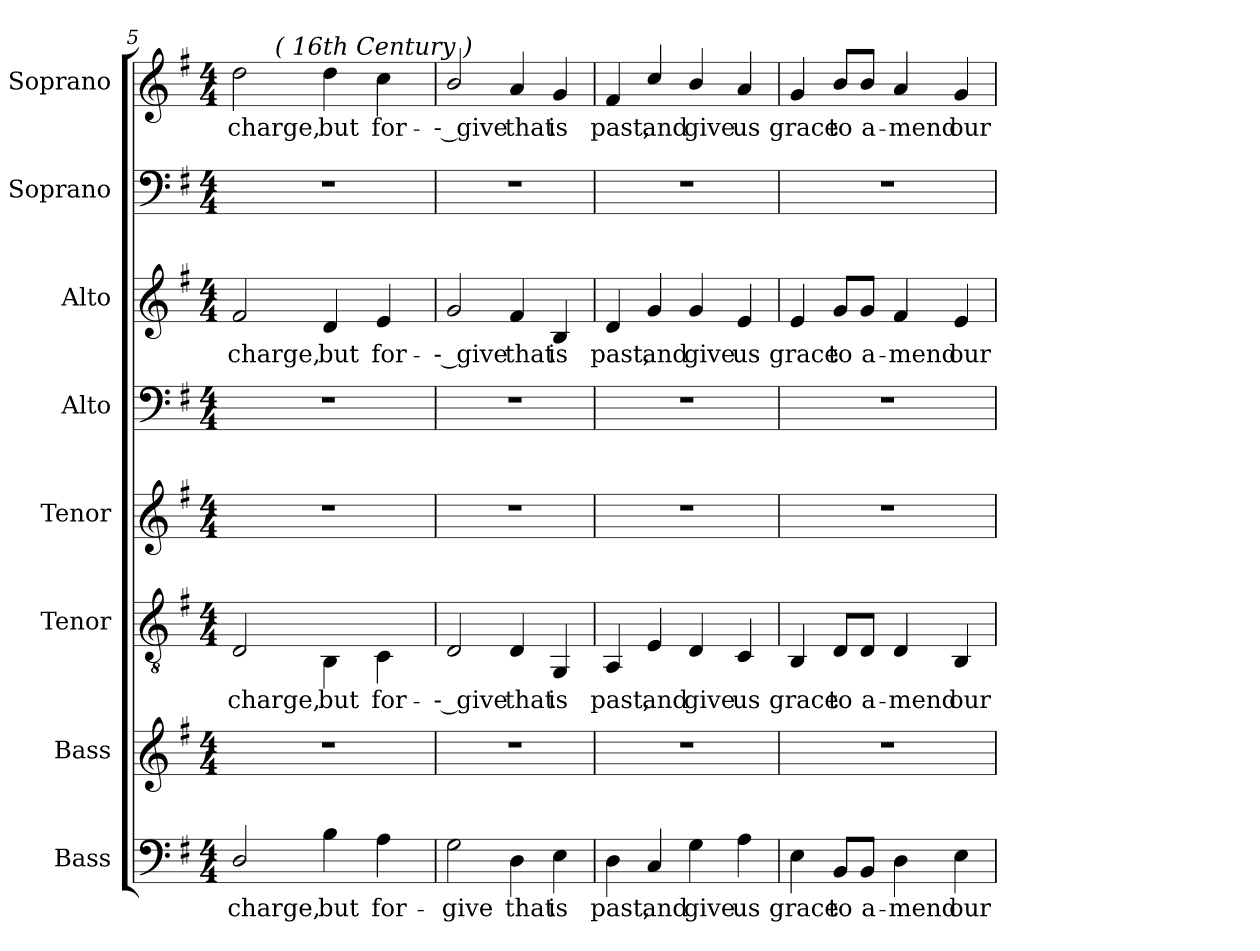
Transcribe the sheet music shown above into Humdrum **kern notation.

**kern	**text	**kern	**kern	**text	**kern	**kern	**kern	**text	**kern	**kern	**text
*part8	*part8	*part7	*part6	*part6	*part5	*part4	*part3	*part3	*part2	*part1	*part1
*staff8	*staff8	*staff7	*staff6	*staff6	*staff5	*staff4	*staff3	*staff3	*staff2	*staff1	*staff1
*I"Bass	*	*I"Bass	*I"Tenor	*	*I"Tenor	*I"Alto	*I"Alto	*	*I"Soprano	*I"Soprano	*
*I'bass	*	*I'bass	*I'tenor	*	*I'tenor	*I'alto	*I'alto	*	*I'soprano	*I'soprano	*
*clefF4	*	*clefG2	*clefGv2	*	*clefG2	*clefF4	*clefG2	*	*clefF4	*clefG2	*
*k[f#]	*	*k[f#]	*k[f#]	*	*k[f#]	*k[f#]	*k[f#]	*	*k[f#]	*k[f#]	*
*G:	*	*G:	*G:	*	*G:	*G:	*G:	*	*G:	*G:	*
*M4/4	*	*M4/4	*M4/4	*	*M4/4	*M4/4	*M4/4	*	*M4/4	*M4/4	*
=5	=5	=5	=5	=5	=5	=5	=5	=5	=5	=5	=5
!	!LO:LY:b:color=#000000	!	!	!	!	!	!	!	!	!	!
!	!	!	!	!LO:LY:b:color=#000000	!	!	!	!	!	!	!
!	!	!	!	!	!	!	!	!LO:LY:b:color=#000000	!	!	!
!	!	!	!	!	!	!	!	!	!	!	!LO:LY:b:color=#000000
*	*	*	*	*	*	*	*	*	*	*^	*
2Di/	charge,	1r	2Di/	charge,	1r	1r	2f#i/	charge,	1r	2ddi\	8ryy	charge,
.	.	.	.	.	.	.	.	.	.	.	32.ryy	.
!	!	!	!	!	!	!	!	!	!	!	!LO:TX:a:i:t=( 16th Century )	!
.	.	.	.	.	.	.	.	.	.	.	2ryy	.
!	!LO:LY:b:color=#000000	!	!	!	!	!	!	!	!	!	!	!
!	!	!	!	!LO:LY:b:color=#000000	!	!	!	!	!	!	!	!
!	!	!	!	!	!	!	!	!LO:LY:b:color=#000000	!	!	!	!
!	!	!	!	!	!	!	!	!	!	!	!	!LO:LY:b:color=#000000
4Bi\	but	.	4BBi\	but	.	.	4di/	but	.	4ddi\	.	but
.	.	.	.	.	.	.	.	.	.	.	4ryy	.
!	!LO:LY:b:color=#000000	!	!	!	!	!	!	!	!	!	!	!
!	!	!	!	!LO:LY:b:color=#000000	!	!	!	!	!	!	!	!
!	!	!	!	!	!	!	!	!LO:LY:b:color=#000000	!	!	!	!
!	!	!	!	!	!	!	!	!	!	!	!	!LO:LY:b:color=#000000
4Ai\	for-	.	4Ci\	for-	.	.	4ei/	for-	.	4cci\	.	for-
.	.	.	.	.	.	.	.	.	.	.	16ryy	.
.	.	.	.	.	.	.	.	.	.	.	64ryy	.
*	*	*	*	*	*	*	*	*	*	*v	*v	*
!!LO:LB:g=z
=6	=6	=6	=6	=6	=6	=6	=6	=6	=6	=6	=6
*	*	*	*	*	*	*	*	*	*	*^	*
!	!LO:LY:b:color=#000000	!	!	!	!	!	!	!	!	!	!	!
*	*	*	*	*	*	*	*	*	*	*v	*v	*
*	*	*	*	*	*	*	*	*	*	*^	*
!	!	!	!	!LO:LY:b:color=#000000	!	!	!	!	!	!	!	!
*	*	*	*	*	*	*	*	*	*	*v	*v	*
*	*	*	*	*	*	*	*	*	*	*^	*
!	!	!	!	!	!	!	!	!LO:LY:b:color=#000000	!	!	!	!
*	*	*	*	*	*	*	*	*	*	*v	*v	*
*	*	*	*	*	*	*	*	*	*	*^	*
!	!	!	!	!	!	!	!	!	!	!	!	!LO:LY:b:color=#000000
*	*	*	*	*	*	*	*	*	*	*v	*v	*
2Gi\	-give	1r	2Di/	-- give	1r	1r	2gi/	-- give	1r	2bi/	-- give
!	!LO:LY:b:color=#000000	!	!	!	!	!	!	!	!	!	!
!	!	!	!	!LO:LY:b:color=#000000	!	!	!	!	!	!	!
!	!	!	!	!	!	!	!	!LO:LY:b:color=#000000	!	!	!
!	!	!	!	!	!	!	!	!	!	!	!LO:LY:b:color=#000000
4Di\	that	.	4Di/	that	.	.	4f#i/	that	.	4ai/	that
!	!LO:LY:b:color=#000000	!	!	!	!	!	!	!	!	!	!
!	!	!	!	!LO:LY:b:color=#000000	!	!	!	!	!	!	!
!	!	!	!	!	!	!	!	!LO:LY:b:color=#000000	!	!	!
!	!	!	!	!	!	!	!	!	!	!	!LO:LY:b:color=#000000
4Ei\	is	.	4GGi/	is	.	.	4Bi/	is	.	4gi/	is
=7	=7	=7	=7	=7	=7	=7	=7	=7	=7	=7	=7
!	!LO:LY:b:color=#000000	!	!	!	!	!	!	!	!	!	!
!	!	!	!	!LO:LY:b:color=#000000	!	!	!	!	!	!	!
!	!	!	!	!	!	!	!	!LO:LY:b:color=#000000	!	!	!
!	!	!	!	!	!	!	!	!	!	!	!LO:LY:b:color=#000000
4Di\	past,	1r	4AAi/	past,	1r	1r	4di/	past,	1r	4f#i/	past,
!	!LO:LY:b:color=#000000	!	!	!	!	!	!	!	!	!	!
!	!	!	!	!LO:LY:b:color=#000000	!	!	!	!	!	!	!
!	!	!	!	!	!	!	!	!LO:LY:b:color=#000000	!	!	!
!	!	!	!	!	!	!	!	!	!	!	!LO:LY:b:color=#000000
4Ci/	and	.	4Ei/	and	.	.	4gi/	and	.	4cci/	and
!	!LO:LY:b:color=#000000	!	!	!	!	!	!	!	!	!	!
!	!	!	!	!LO:LY:b:color=#000000	!	!	!	!	!	!	!
!	!	!	!	!	!	!	!	!LO:LY:b:color=#000000	!	!	!
!	!	!	!	!	!	!	!	!	!	!	!LO:LY:b:color=#000000
4Gi\	give	.	4Di/	give	.	.	4gi/	give	.	4bi/	give
!	!LO:LY:b:color=#000000	!	!	!	!	!	!	!	!	!	!
!	!	!	!	!LO:LY:b:color=#000000	!	!	!	!	!	!	!
!	!	!	!	!	!	!	!	!LO:LY:b:color=#000000	!	!	!
!	!	!	!	!	!	!	!	!	!	!	!LO:LY:b:color=#000000
4Ai\	us	.	4Ci/	us	.	.	4ei/	us	.	4ai/	us
=8	=8	=8	=8	=8	=8	=8	=8	=8	=8	=8	=8
!	!LO:LY:b:color=#000000	!	!	!	!	!	!	!	!	!	!
!	!	!	!	!LO:LY:b:color=#000000	!	!	!	!	!	!	!
!	!	!	!	!	!	!	!	!LO:LY:b:color=#000000	!	!	!
!	!	!	!	!	!	!	!	!	!	!	!LO:LY:b:color=#000000
4Ei\	grace	1r	4BBi/	grace	1r	1r	4ei/	grace	1r	4gi/	grace
!	!LO:LY:b:color=#000000	!	!	!	!	!	!	!	!	!	!
!	!	!	!	!LO:LY:b:color=#000000	!	!	!	!	!	!	!
!	!	!	!	!	!	!	!	!LO:LY:b:color=#000000	!	!	!
!	!	!	!	!	!	!	!	!	!	!	!LO:LY:b:color=#000000
8BBi/L	to	.	8Di/L	to	.	.	8gi/L	to	.	8bi/L	to
!	!LO:LY:b:color=#000000	!	!	!	!	!	!	!	!	!	!
!	!	!	!	!LO:LY:b:color=#000000	!	!	!	!	!	!	!
!	!	!	!	!	!	!	!	!LO:LY:b:color=#000000	!	!	!
!	!	!	!	!	!	!	!	!	!	!	!LO:LY:b:color=#000000
8BBi/J	a-	.	8Di/J	a-	.	.	8gi/J	a-	.	8bi/J	a-
!	!LO:LY:b:color=#000000	!	!	!	!	!	!	!	!	!	!
!	!	!	!	!LO:LY:b:color=#000000	!	!	!	!	!	!	!
!	!	!	!	!	!	!	!	!LO:LY:b:color=#000000	!	!	!
!	!	!	!	!	!	!	!	!	!	!	!LO:LY:b:color=#000000
4Di\	-mend	.	4Di/	-mend	.	.	4f#i/	-mend	.	4ai/	-mend
!	!LO:LY:b:color=#000000	!	!	!	!	!	!	!	!	!	!
!	!	!	!	!LO:LY:b:color=#000000	!	!	!	!	!	!	!
!	!	!	!	!	!	!	!	!LO:LY:b:color=#000000	!	!	!
!	!	!	!	!	!	!	!	!	!	!	!LO:LY:b:color=#000000
4Ei\	our	.	4BBi/	our	.	.	4ei/	our	.	4gi/	our
=	=	=	=	=	=	=	=	=	=	=	=
*-	*-	*-	*-	*-	*-	*-	*-	*-	*-	*-	*-
